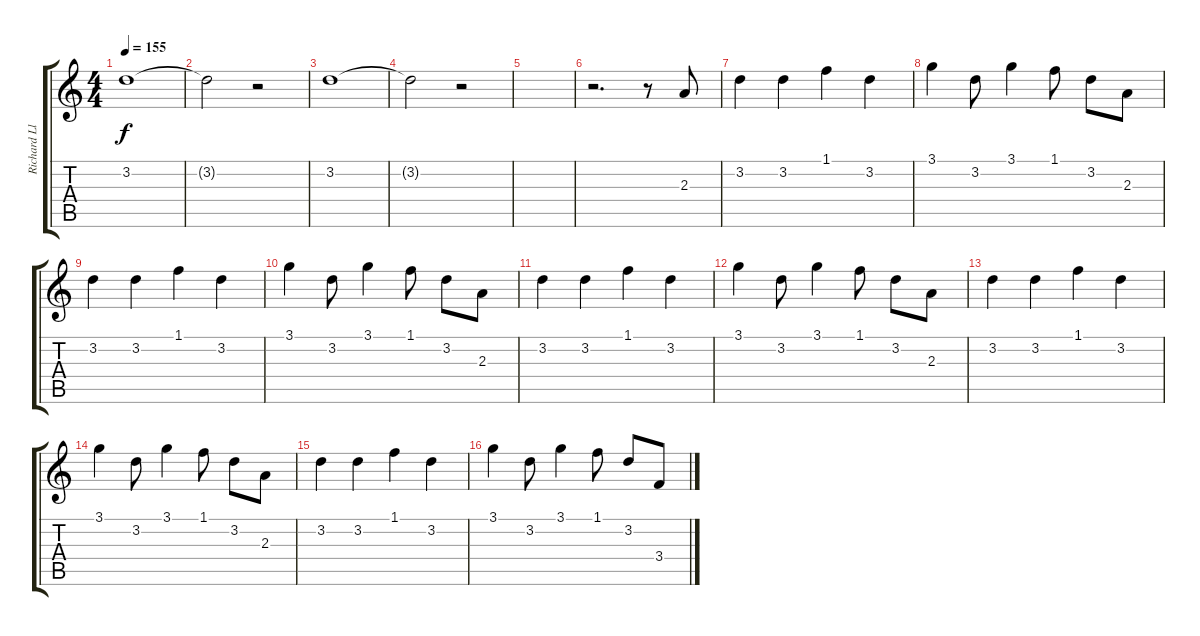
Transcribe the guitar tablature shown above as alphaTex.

\track ("Richard Lloyd" "Richard Ll") {instrument electricguitarclean}
\staff {score tabs}
\tuning (E4 B3 G3 D3 A2 E2) {hide}
\ts (4 4)
\tempo 155
\clef g2
\ks c
3.2.1{dy f instrument electricguitarclean} |
3.2{t}.2 r.2 |
3.2.1 |
3.2{t}.2 r.2 |
|
r.2{d} r.8 2.3.8 |
3.2.4 3.2.4 1.1.4 3.2.4 |
3.1.4 3.2.8 3.1.4 1.1.8 3.2.8 2.3.8 |
3.2.4 3.2.4 1.1.4 3.2.4 |
3.1.4 3.2.8 3.1.4 1.1.8 3.2.8 2.3.8 |
3.2.4 3.2.4 1.1.4 3.2.4 |
3.1.4 3.2.8 3.1.4 1.1.8 3.2.8 2.3.8 |
3.2.4 3.2.4 1.1.4 3.2.4 |
3.1.4 3.2.8 3.1.4 1.1.8 3.2.8 2.3.8 |
3.2.4 3.2.4 1.1.4 3.2.4 |
3.1.4 3.2.8 3.1.4 1.1.8 3.2.8 3.4.8
